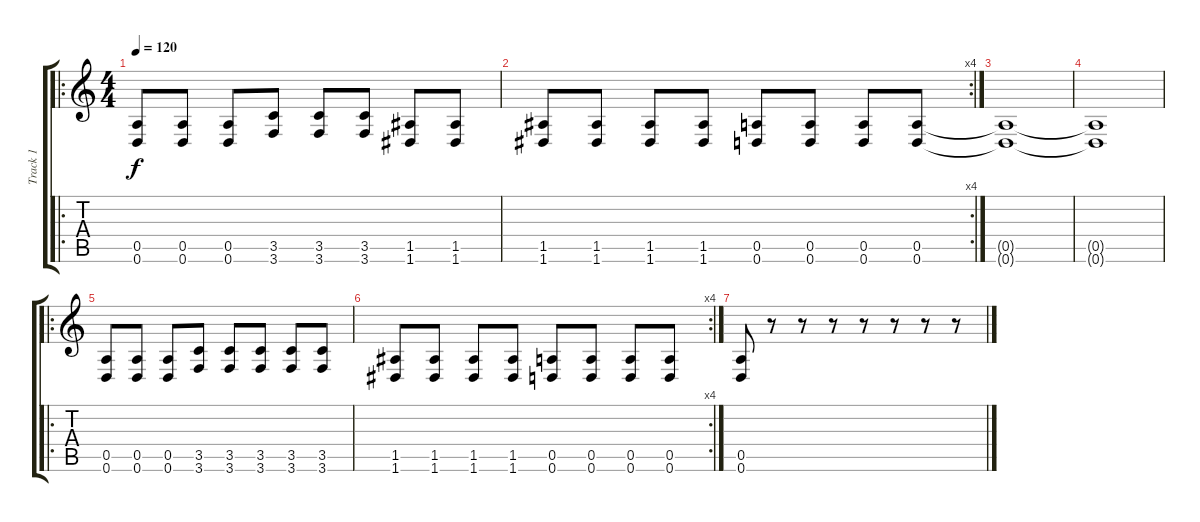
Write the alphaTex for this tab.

\track ("Track 1" "Track 1") {instrument distortionguitar}
\staff {score tabs}
\tuning (E4 B3 G3 D3 A2 D2) {hide}
\ro
\ts (4 4)
\tempo 120
\clef g2
\ks c
(0.5 0.6).8{dy f} (0.5 0.6).8 (0.5 0.6).8 (3.5 3.6).8 (3.5 3.6).8 (3.5 3.6).8 (1.5 1.6).8 (1.5 1.6).8 |
\rc 4
(1.5 1.6).8 (1.5 1.6).8 (1.5 1.6).8 (1.5 1.6).8 (0.5 0.6).8 (0.5 0.6).8 (0.5 0.6).8 (0.5 0.6).8 |
(0.5{t} 0.6{t}).1 |
(0.5{t} 0.6{t}).1 |
\ro
(0.5 0.6).8 (0.5 0.6).8 (0.5 0.6).8 (3.5 3.6).8 (3.5 3.6).8 (3.5 3.6).8 (3.5 3.6).8 (3.5 3.6).8 |
\rc 4
(1.5 1.6).8 (1.5 1.6).8 (1.5 1.6).8 (1.5 1.6).8 (0.5 0.6).8 (0.5 0.6).8 (0.5 0.6).8 (0.5 0.6).8 |
(0.5 0.6).8 r.8 r.8 r.8 r.8 r.8 r.8 r.8
